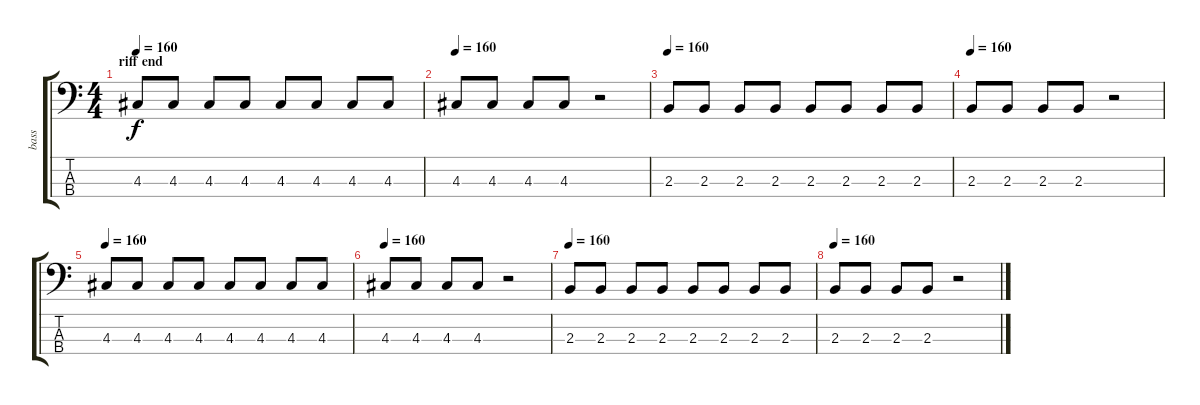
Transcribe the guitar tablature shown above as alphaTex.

\track ("bass" "bass") {instrument electricbassfinger}
\staff {score tabs}
\tuning (G2 D2 A1 E1) {hide}
\ts (4 4)
\section ("" "riff end")
\tempo 160
\clef f4
\ks c
4.3.8{dy f} 4.3.8 4.3.8 4.3.8 4.3.8 4.3.8 4.3.8 4.3.8 |
\tempo 160
4.3.8 4.3.8 4.3.8 4.3.8 r.2 |
\tempo 160
2.3.8 2.3.8 2.3.8 2.3.8 2.3.8 2.3.8 2.3.8 2.3.8 |
\tempo 160
2.3.8 2.3.8 2.3.8 2.3.8 r.2 |
\tempo 160
4.3.8 4.3.8 4.3.8 4.3.8 4.3.8 4.3.8 4.3.8 4.3.8 |
\tempo 160
4.3.8 4.3.8 4.3.8 4.3.8 r.2 |
\tempo 160
2.3.8 2.3.8 2.3.8 2.3.8 2.3.8 2.3.8 2.3.8 2.3.8 |
\tempo 160
2.3.8 2.3.8 2.3.8 2.3.8 r.2
